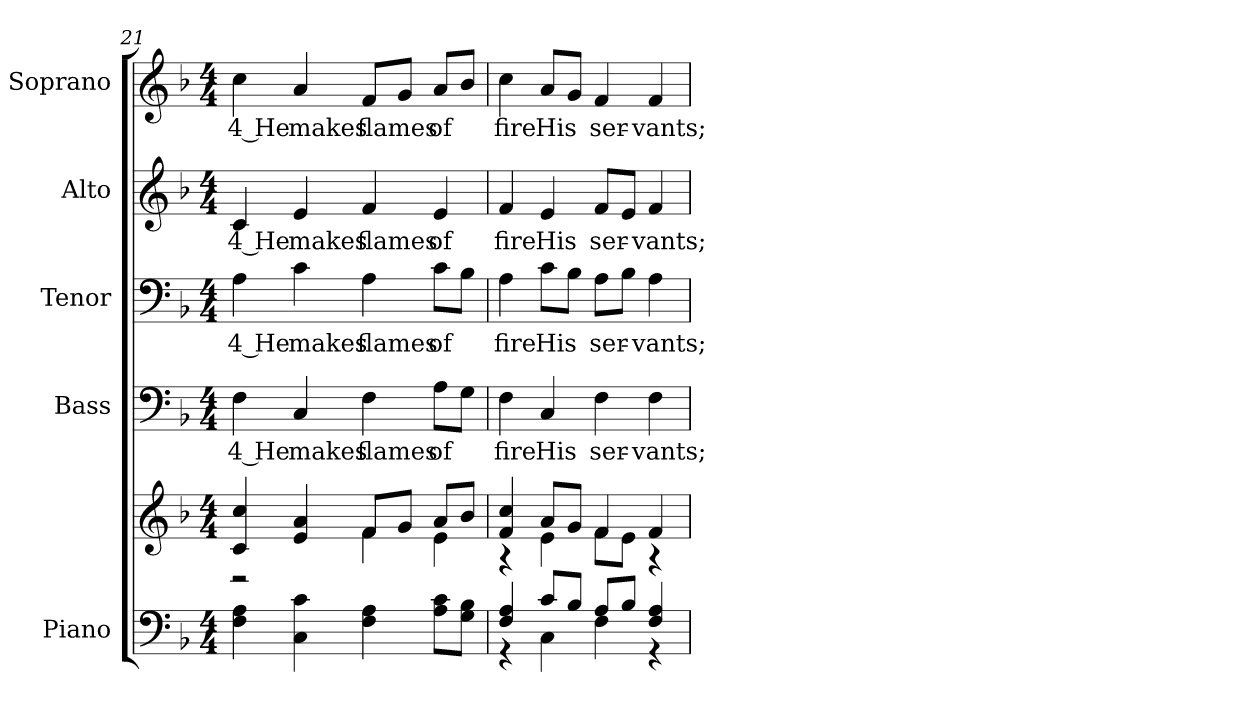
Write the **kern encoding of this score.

**kern	**kern	**kern	**text	**kern	**text	**kern	**text	**kern	**text
*part5	*part5	*part4	*part4	*part3	*part3	*part2	*part2	*part1	*part1
*staff6	*staff5	*staff4	*staff4	*staff3	*staff3	*staff2	*staff2	*staff1	*staff1
*I"Piano	*	*I"Bass	*	*I"Tenor	*	*I"Alto	*	*I"Soprano	*
*I'Pno.	*	*I'B.	*	*I'T.	*	*I'A.	*	*I'S.	*
!!LO:LB:g=z
*clefF4	*clefG2	*clefF4	*	*clefF4	*	*clefG2	*	*clefG2	*
*k[b-]	*k[b-]	*k[b-]	*	*k[b-]	*	*k[b-]	*	*k[b-]	*
*F:	*F:	*F:	*	*F:	*	*F:	*	*F:	*
*M4/4	*M4/4	*M4/4	*	*M4/4	*	*M4/4	*	*M4/4	*
=21	=21	=21	=21	=21	=21	=21	=21	=21	=21
*	*^	*	*	*	*	*	*	*	*
!	!	!	!	!LO:LY:b:color=#000000	!	!	!	!	!	!
!	!	!	!	!	!	!LO:LY:b:color=#000000	!	!	!	!
!	!	!	!	!	!	!	!	!LO:LY:b:color=#000000	!	!
!	!	!	!	!	!	!	!	!	!	!LO:LY:b:color=#000000
4Fi\ 4Ai	4ci/ 4cci	2r	4Fi\	4 He	4Ai\	4 He	4ci/	4 He	4cci\	4 He
!	!	!	!	!LO:LY:b:color=#000000	!	!	!	!	!	!
!	!	!	!	!	!	!LO:LY:b:color=#000000	!	!	!	!
!	!	!	!	!	!	!	!	!LO:LY:b:color=#000000	!	!
!	!	!	!	!	!	!	!	!	!	!LO:LY:b:color=#000000
4Ci\ 4ci	4ei/ 4ai	.	4Ci/	makes	4ci\	makes	4ei/	makes	4ai/	makes
!	!	!	!	!LO:LY:b:color=#000000	!	!	!	!	!	!
!	!	!	!	!	!	!LO:LY:b:color=#000000	!	!	!	!
!	!	!	!	!	!	!	!	!LO:LY:b:color=#000000	!	!
!	!	!	!	!	!	!	!	!	!	!LO:LY:b:color=#000000
4Fi\ 4Ai	8fi/L	4fi\	4Fi\	flames	4Ai\	flames	4fi/	flames	8fi/L	flames
.	8gi/J	.	.	.	.	.	.	.	8gi/J	.
!	!	!	!	!LO:LY:b:color=#000000	!	!	!	!	!	!
!	!	!	!	!	!	!LO:LY:b:color=#000000	!	!	!	!
!	!	!	!	!	!	!	!	!LO:LY:b:color=#000000	!	!
!	!	!	!	!	!	!	!	!	!	!LO:LY:b:color=#000000
8Ai\ 8ciL	8ai/L	4ei\	8Ai\L	of	8ci\L	of	4ei/	of	8ai/L	of
8Gi\ 8B-iJ	8b-i/J	.	8Gi\J	.	8B-i\J	.	.	.	8b-i/J	.
=22	=22	=22	=22	=22	=22	=22	=22	=22	=22	=22
*^	*	*	*	*	*	*	*	*	*	*
!	!	!	!	!	!LO:LY:b:color=#000000	!	!	!	!	!	!
!	!	!	!	!	!	!	!LO:LY:b:color=#000000	!	!	!	!
!	!	!	!	!	!	!	!	!	!LO:LY:b:color=#000000	!	!
!	!	!	!	!	!	!	!	!	!	!	!LO:LY:b:color=#000000
4Fi/ 4Ai	4r	4fi/ 4cci	4r	4Fi\	fire	4Ai\	fire	4fi/	fire	4cci\	fire
!	!	!	!	!	!LO:LY:b:color=#000000	!	!	!	!	!	!
!	!	!	!	!	!	!	!LO:LY:b:color=#000000	!	!	!	!
!	!	!	!	!	!	!	!	!	!LO:LY:b:color=#000000	!	!
!	!	!	!	!	!	!	!	!	!	!	!LO:LY:b:color=#000000
8ci/L	4Ci\	8ai/L	4ei\	4Ci/	His	8ci\L	His	4ei/	His	8ai/L	His
8B-i/J	.	8gi/J	.	.	.	8B-i\J	.	.	.	8gi/J	.
!	!	!	!	!	!LO:LY:b:color=#000000	!	!	!	!	!	!
!	!	!	!	!	!	!	!LO:LY:b:color=#000000	!	!	!	!
!	!	!	!	!	!	!	!	!	!LO:LY:b:color=#000000	!	!
!	!	!	!	!	!	!	!	!	!	!	!LO:LY:b:color=#000000
8Ai/L	4Fi\	4fi/	8fi\L	4Fi\	ser-	8Ai\L	ser-	8fi/L	ser-	4fi/	ser-
8B-i/J	.	.	8ei\J	.	.	8B-i\J	.	8ei/J	.	.	.
!	!	!	!	!	!LO:LY:b:color=#000000	!	!	!	!	!	!
!	!	!	!	!	!	!	!LO:LY:b:color=#000000	!	!	!	!
!	!	!	!	!	!	!	!	!	!LO:LY:b:color=#000000	!	!
!	!	!	!	!	!	!	!	!	!	!	!LO:LY:b:color=#000000
4Fi/ 4Ai	4r	4fi/	4r	4Fi\	-vants;	4Ai\	-vants;	4fi/	-vants;	4fi/	-vants;
*v	*v	*	*	*	*	*	*	*	*	*	*
*	*v	*v	*	*	*	*	*	*	*	*
=	=	=	=	=	=	=	=	=	=
*-	*-	*-	*-	*-	*-	*-	*-	*-	*-
